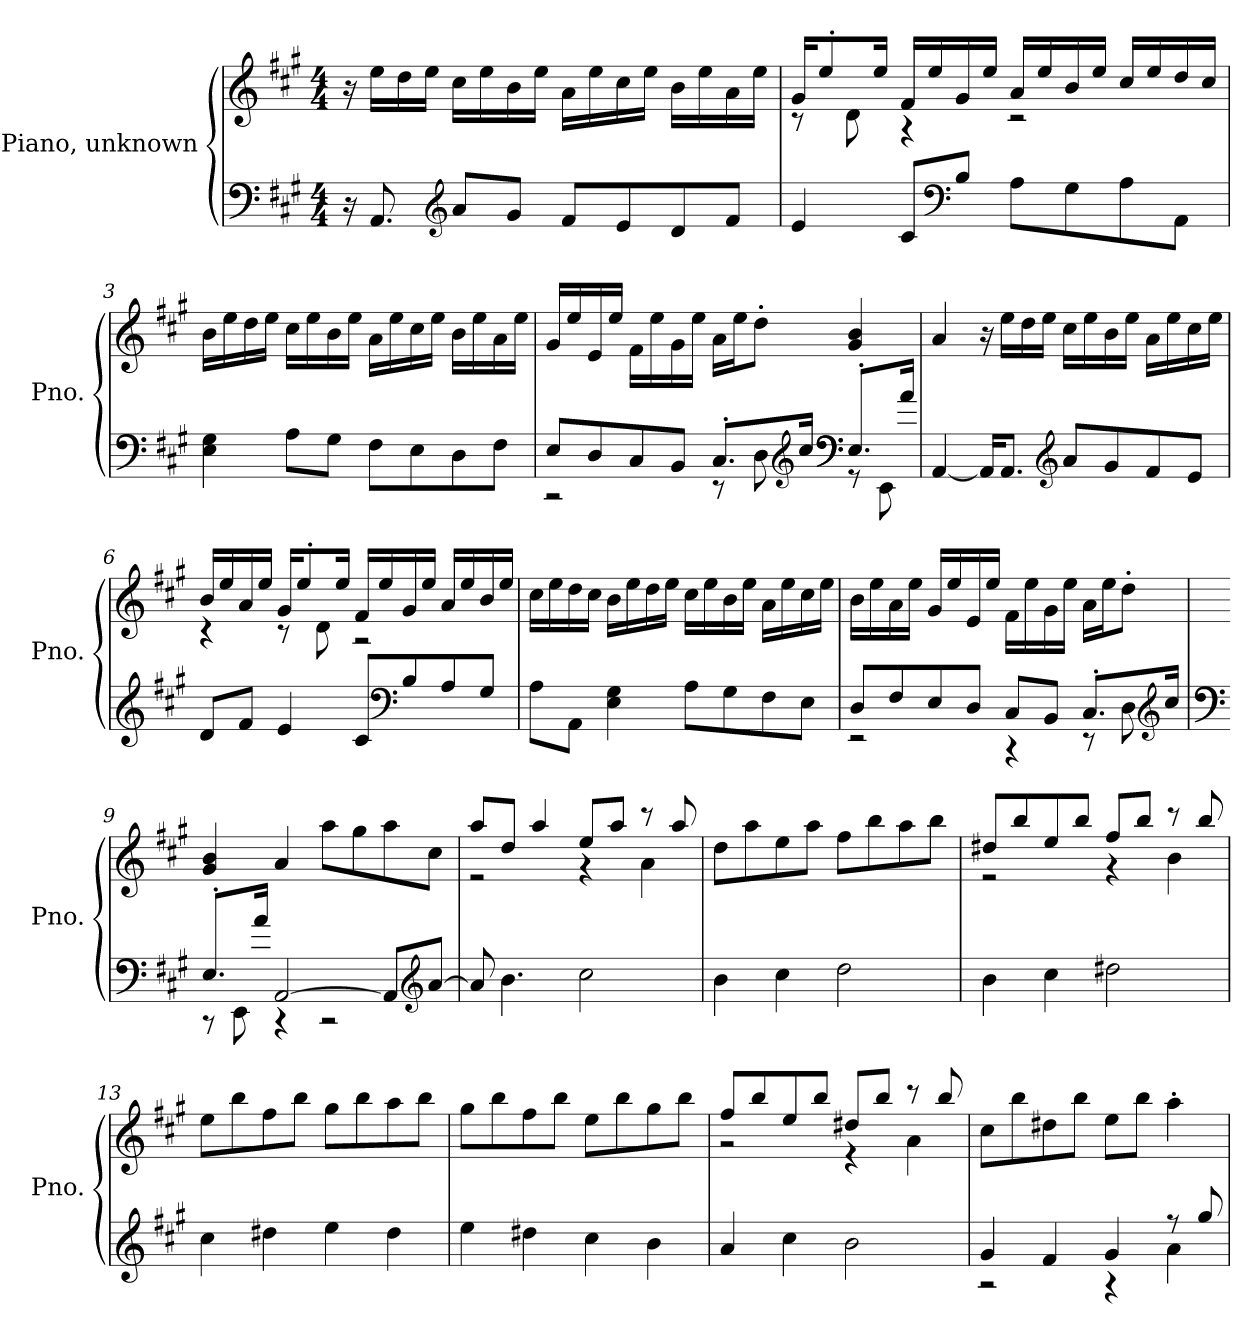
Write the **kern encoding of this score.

**kern	**kern
*part1	*part1
*staff2	*staff1
*I"Piano, unknown	*
*I'Pno.	*
*clefF4	*clefG2
*k[f#c#g#]	*k[f#c#g#]
*M4/4	*M4/4
*MM120	*MM120
=1	=1
16r	16r
8.AA/	16ee\LL
.	16dd\
.	16ee\JJ
*clefG2	*
8a/L	16cc#\LL
.	16ee\
8g#/J	16b\
.	16ee\JJ
8f#/L	16a\LL
.	16ee\
8e/	16cc#\
.	16ee\JJ
8d/	16b\LL
.	16ee\
8f#/J	16a\
.	16ee\JJ
=2	=2
*	*^
4e/	16g#/KL	8r
.	8ee'/	.
.	.	8d\
.	16ee/Jk	.
8c#/L	16f#/LL	4r
.	16ee/	.
*clefF4	*	*
8B/J	16g#/	.
.	16ee/JJ	.
8A\L	16a/LL	2r
.	16ee/	.
8G#\	16b/	.
.	16ee/JJ	.
8A\	16cc#/LL	.
.	16ee/	.
8AA\J	16dd/	.
.	16cc#/JJ	.
*	*v	*v
!!LO:LB:g=z
=3	=3
4E\ 4G#\	16b\LL
.	16ee\
.	16dd\
.	16ee\JJ
8A\L	16cc#\LL
.	16ee\
8G#\J	16b\
.	16ee\JJ
8F#\L	16a\LL
.	16ee\
8E\	16cc#\
.	16ee\JJ
8D\	16b\LL
.	16ee\
8F#\J	16a\
.	16ee\JJ
=4	=4
*^	*
8E/L	2r	16g#/LL
.	.	16ee/
8D/	.	16e/
.	.	16ee/JJ
8C#/	.	16f#\LL
.	.	16ee\
8BB/J	.	16g#\
.	.	16ee\JJ
8.C#'/L	8r	16a\LL
.	.	16ee\J
.	8D\	8dd'\J
*clefG2	*	*
16cc#/Jk	.	.
*clefF4	*	*
8.E'/L	8r	4g#/ 4b/
.	8EE\	.
16a/Jk	.	.
*v	*v	*
!!LO:LB:g=z
=5	=5
[4AA/	4a/
16AA/KL]	16r
8.AA/J	16ee\LL
.	16dd\
.	16ee\JJ
*clefG2	*
8a/L	16cc#\LL
.	16ee\
8g#/	16b\
.	16ee\JJ
8f#/	16a\LL
.	16ee\
8e/J	16cc#\
.	16ee\JJ
=6	=6
*	*^
8d/L	16b/LL	4r
.	16ee/	.
8f#/J	16a/	.
.	16ee/JJ	.
4e/	16g#/KL	8r
.	8ee'/	.
.	.	8d\
.	16ee/Jk	.
8c#/L	16f#/LL	2r
.	16ee/	.
*clefF4	*	*
8B/	16g#/	.
.	16ee/JJ	.
8A/	16a/LL	.
.	16ee/	.
8G#/J	16b/	.
.	16ee/JJ	.
*	*v	*v
!!LO:LB:g=z
=7	=7
8A\L	16cc#\LL
.	16ee\
8AA\J	16dd\
.	16cc#\JJ
4E\ 4G#\	16b\LL
.	16ee\
.	16dd\
.	16ee\JJ
8A\L	16cc#\LL
.	16ee\
8G#\	16b\
.	16ee\JJ
8F#\	16a\LL
.	16ee\
8E\J	16cc#\
.	16ee\JJ
=8	=8
*^	*
8D/L	2r	16b\LL
.	.	16ee\
8F#/	.	16a\
.	.	16ee\JJ
8E/	.	16g#/LL
.	.	16ee/
8D/J	.	16e/
.	.	16ee/JJ
8C#/L	4r	16f#\LL
.	.	16ee\
8BB/J	.	16g#\
.	.	16ee\JJ
8.C#'/L	8r	16a\LL
.	.	16ee\J
.	8D\	8dd'\J
*clefG2	*	*
16cc#/Jk	.	.
=9	=9	=9
*clefF4	*	*
8.E'/L	8r	4g#/ 4b/
.	8EE\	.
16a/Jk	.	.
[2AA/	4r	4a/
.	2r	8aa\L
.	.	8gg#\
8AA/L]	.	8aa\
*clefG2	*	*
[8a/J	.	8cc#\J
*v	*v	*
!!LO:LB:g=z
=10	=10
*	*^
8a/]	8aa/L	2r
4.b\	8dd/J	.
.	4aa/	.
2cc#\	8ee/L	4r
.	8aa/J	.
.	8r	4a\
.	8aa/	.
*	*v	*v
=11	=11
4b\	8dd\L
.	8aa\
4cc#\	8ee\
.	8aa\J
2dd\	8ff#\L
.	8bb\
.	8aa\
.	8bb\J
=12	=12
*	*^
4b\	8dd#X/L	2r
.	8bb/	.
4cc#\	8ee/	.
.	8bb/J	.
2dd#X\	8ff#/L	4r
.	8bb/J	.
.	8r	4b\
.	8bb/	.
*	*v	*v
=13	=13
4cc#\	8ee\L
.	8bb\
4dd#X\	8ff#\
.	8bb\J
4ee\	8gg#\L
.	8bb\
4dd#\	8aa\
.	8bb\J
!!LO:LB:g=z
=14	=14
4ee\	8gg#\L
.	8bb\
4dd#X\	8ff#\
.	8bb\J
4cc#\	8ee\L
.	8bb\
4b\	8gg#\
.	8bb\J
=15	=15
*	*^
4a/	8ff#/L	2r
.	8bb/	.
4cc#\	8ee/	.
.	8bb/J	.
2b\	8dd#X/L	4r
.	8bb/J	.
.	8r	4a\
.	8bb/	.
*	*v	*v
=16	=16
*^	*
4g#/	2r	8cc#\L
.	.	8bb\
4f#/	.	8dd#X\
.	.	8bb\J
4g#/	4r	8ee\L
.	.	8bb\J
8r	4a\	4aa'\
8gg#/	.	.
*v	*v	*
=	=
*-	*-
